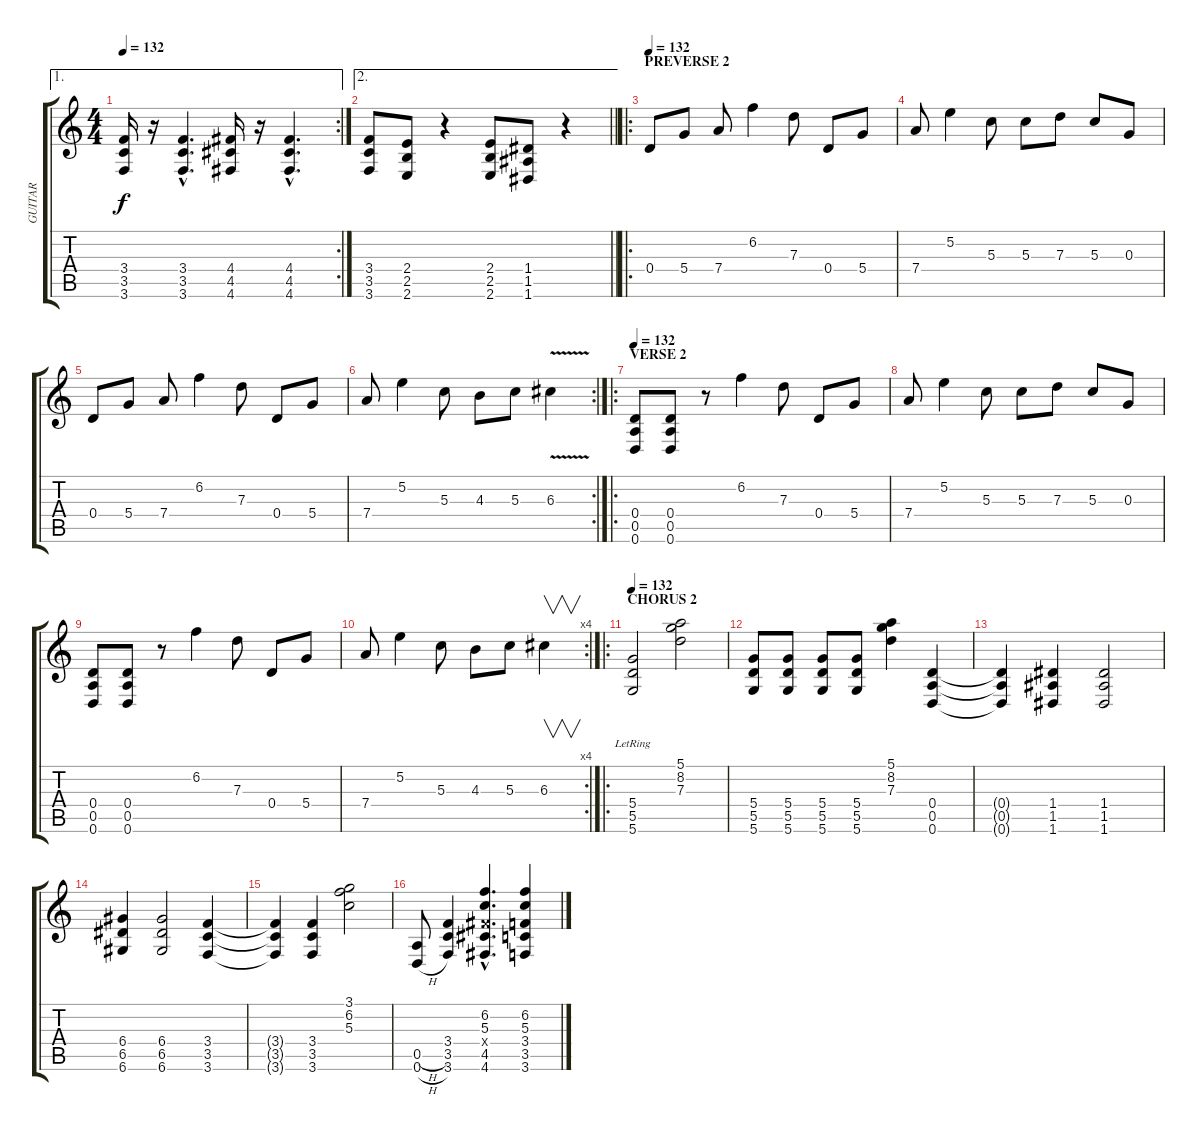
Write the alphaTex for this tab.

\track ("GUITAR" "GUITAR") {instrument electricguitarjazz}
\staff {score tabs}
\tuning (E4 B3 G3 D3 A2 D2) {hide}
\ae 1
\rc 2
\ts (4 4)
\tempo 132
\clef g2
\ks c
(3.4 3.5 3.6).16{dy f} r.16 (3.4{hac} 3.5{hac} 3.6{hac}).4{d} (4.4 4.5 4.6).16 r.16 (4.4{hac} 4.5{hac} 4.6{hac}).4{d} |
\ae 2
\barLineRight lightlight
(3.4 3.5 3.6).8 (2.4 2.5 2.6).8 r.4 (2.4 2.5 2.6).8 (1.4 1.5 1.6).8 r.4 |
\ro
\section ("" "PREVERSE 2")
\tempo 132
0.4.8{instrument distortionguitar} 5.4.8 7.4.8 6.2.4 7.3.8 0.4.8 5.4.8 |
7.4.8 5.2.4 5.3.8 5.3.8 7.3.8 5.3.8 0.3.8 |
0.4.8 5.4.8 7.4.8 6.2.4 7.3.8 0.4.8 5.4.8 |
\rc 2
7.4.8 5.2.4 5.3.8 4.3.8 5.3.8 6.3{v}.4 |
\ro
\section ("" "VERSE 2")
\tempo 132
(0.4 0.5 0.6).8{instrument distortionguitar} (0.4 0.5 0.6).8 r.8 6.2.4 7.3.8 0.4.8 5.4.8 |
7.4.8 5.2.4 5.3.8 5.3.8 7.3.8 5.3.8 0.3.8 |
(0.4 0.5 0.6).8 (0.4 0.5 0.6).8 r.8 6.2.4 7.3.8 0.4.8 5.4.8 |
\rc 4
7.4.8 5.2.4 5.3.8 4.3.8 5.3.8 6.3.4{v} |
\ro
\section ("" "CHORUS 2")
\tempo 132
(5.4{lr} 5.5{lr} 5.6{lr}).2{instrument distortionguitar} (5.1 8.2 7.3).2 |
(5.4 5.5 5.6).8 (5.4 5.5 5.6).8 (5.4 5.5 5.6).8 (5.4 5.5 5.6).8 (5.1 8.2 7.3).4 (0.4 0.5 0.6).4 |
(0.4{t} 0.5{t} 0.6{t}).4 (1.4 1.5 1.6).4 (1.4 1.5 1.6).2 |
(6.4 6.5 6.6).4 (6.4 6.5 6.6).2 (3.4 3.5 3.6).4 |
(3.4{t} 3.5{t} 3.6{t}).4 (3.4 3.5 3.6).4 (3.1 6.2 5.3).2 |
(0.5{h} 0.6{h}).8 (3.4 3.5 3.6).4 (6.2{hac} 5.3{hac} 4.4{hac x} 4.5{hac} 4.6{hac}).4{d} (6.2 5.3 3.4 3.5 3.6).4
